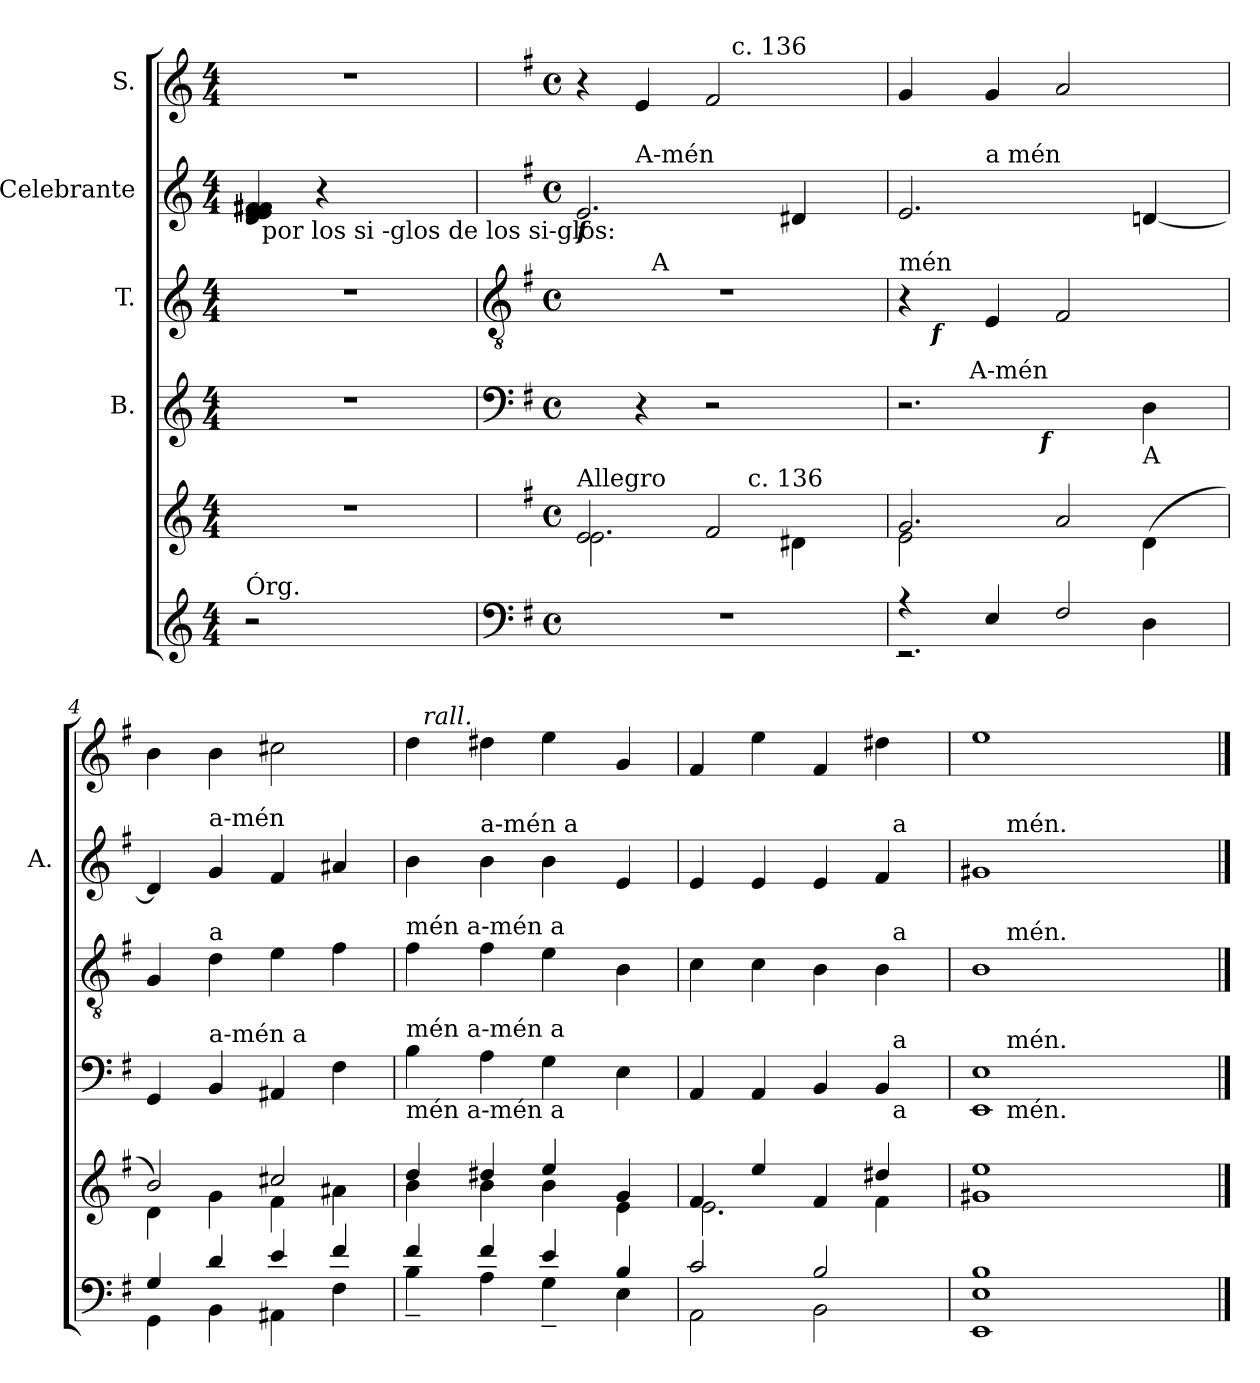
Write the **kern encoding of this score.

**kern	**kern	**kern	**kern	**kern	**kern
*part5	*part5	*part4	*part3	*part2	*part1
*staff6	*staff5	*staff4	*staff3	*staff2	*staff1
*	*	*I"B.	*I"T.	*I"Celebrante	*I"S.
*	*	*	*	*I'A.	*
*clefG2	*clefG2	*clefG2	*clefG2	*clefG2	*clefG2
*k[]	*k[]	*k[]	*k[]	*k[]	*k[]
*C:	*C:	*C:	*C:	*C:	*C:
*M4/4	*M4/4	*M4/4	*M4/4	*M4/4	*M4/4
=1	=1	=1	=1	=1	=1
!LO:TX:a:t=Órg.	!	!	!	!	!
!	!	!	!	!LO:N:n=1:head=solid	!
!	!	!	!	!LO:N:n=2:head=solid	!
!	!	!	!	!LO:N:n=3:head=solid	!
!	!	!	!	!LO:N:n=4:head=solid	!
!	!	!	!	!LO:N:n=5:head=solid	!
!	!	!	!	!LO:N:n=6:head=solid	!
!	!	!	!	!LO:N:n=7:head=solid	!
!	!	!	!	!LO:N:n=8:head=solid	!
*	*	*	*	*^	*
2r	1r	1r	1r	4d/ 4e/ 4e/ 4f#/ 4f#/ 4f#/ 4f#X/ 4f#/	32ryy	1r
!	!	!	!	!	!LO:TX:b:t=por los si -glos de los si-glos&colon;	!
.	.	.	.	.	2ryy	.
.	.	.	.	4r	.	.
2ryy	.	.	.	2ryy	.	.
.	.	.	.	.	4...ryy	.
!!LO:PB:g=z
=2	=2	=2	=2	=2	=2	=2
*clefF4	*	*clefF4	*clefGv2	*	*	*
*k[f#]	*k[f#]	*k[f#]	*k[f#]	*k[f#]	*	*k[f#]
*G:	*G:	*G:	*G:	*G:	*	*G:
*M4/4	*M4/4	*M4/4	*M4/4	*M4/4	*	*M4/4
*met(c)	*met(c)	*met(c)	*met(c)	*met(c)	*	*met(c)
*	*^	*	*	*	*	*
!	!	!	!	!	!	!	!LO:TX:a:t=Allegro
!	!	!	!	!	!	!	!LO:TX:b:Bi:t=f
!	!	!	!	!	!LO:TX:b:Bi:t=f	!	!
!	!LO:TX:a:t=Allegro	!	!	!	!	!	!
*	*	*^	*	*^	*	*	*^
1r	2e/	2.e\	2ryy	4ryy	1r	4ryy	2.e/	4ryy	4r	2ryy
!	!	!	!	!	!	!	!	!LO:TX:a:t=A-mén	!	!
.	.	.	.	4r	.	32ryy	.	2.ryy	4e/	.
!	!	!	!	!	!	!LO:TX:a:t=A	!	!	!	!
.	.	.	.	.	.	2ryy	.	.	.	.
.	2f#/	.	16.ryy	2r	.	.	.	.	2f#/	16ryy
!	!	!	!	!	!	!	!	!	!	!LO:TX:a:t=c. 136
.	.	.	.	.	.	.	.	.	.	4..ryy
!	!	!	!LO:TX:a:t=c. 136	!	!	!	!	!	!	!
.	.	.	4ryy	.	.	.	.	.	.	.
.	.	4d#X\	.	.	.	.	4d#X/	.	.	.
.	.	.	.	.	.	8..ryy	.	.	.	.
.	.	.	8ryy	.	.	.	.	.	.	.
.	.	.	32ryy	.	.	.	.	.	.	.
=3	=3	=3	=3	=3	=3	=3	=3	=3	=3	=3
*^	*	*	*	*	*	*	*	*	*	*
!	!	!	!	!	!	!LO:TX:a:t=mén	!	!	!	!	!
*	*	*	*	*	*^	*	*	*	*	*	*
*	*	*	*v	*v	*	*^	*	*	*	*	*v	*v
4rG	2.rEE	2.g/	2e\	2.r	8..ryy	4...ryy	4r	16.ryy	2.e/	4ryy	4g/
!	!	!	!	!	!	!	!	!LO:TX:b:Bi:t=f	!	!	!
.	.	.	.	.	.	.	.	2ryy	.	.	.
!	!	!	!	!	!LO:TX:a:t=A-mén	!	!	!	!	!	!
.	.	.	.	.	2ryy	.	.	.	.	.	.
!	!	!	!	!	!	!	!	!	!	!LO:TX:a:t=a mén	!
4E/	.	.	.	.	.	.	4E/	.	.	2.ryy	4g/
!	!	!	!	!	!	!LO:TX:b:Bi:t=f	!	!	!	!	!
.	.	.	.	.	.	2ryy	.	.	.	.	.
2F#/	.	.	2a/	.	.	.	2F#/	.	.	.	2a/
.	.	.	.	.	.	.	.	4ryy	.	.	.
.	.	.	.	.	4ryy	.	.	.	.	.	.
!	!	!	!	!LO:TX:b:t=A	!	!	!	!	!	!	!
.	4D\	(<4d\	.	4D\	.	.	.	.	[<4dn/	.	.
.	.	.	.	.	.	.	.	8ryy	.	.	.
.	.	.	.	.	32ryy	32ryy	.	32ryy	.	.	.
=4	=4	=4	=4	=4	=4	=4	=4	=4	=4	=4	=4
!	!	!	!	!LO:TX:b:t=mén a-mén a	!	!	!	!	!	!	!
*	*	*	*	*v	*v	*v	*	*	*v	*v	*
*	*	*	*	*	*v	*v	*	*
4G/	4GG\	2b/	4d\)	4GG/	4G/	4d/]	4b\
!	!	!	!	!	!	!LO:TX:a:t=a-mén	!
!	!	!	!	!	!LO:TX:a:t=a	!	!
!	!	!	!	!LO:TX:a:t=a-mén a	!	!	!
4d/	4BB\	.	4g\	4BB/	4d\	4g/	4b\
4e/	4AA#X\	2cc#X/	4f#\	4AA#X/	4e\	4f#/	2cc#X\
4f#/	4F#\	.	4a#X\	4F#\	4f#\	4a#X/	.
=5	=5	=5	=5	=5	=5	=5	=5
!	!	!	!	!	!LO:TX:a:t=mén a-mén a	!	!
!	!	!	!	!LO:TX:b:t=mén a-mén a	!	!	!
!	!	!	!	!LO:TX:a:t=mén a-mén a	!	!	!
*	*	*	*	*	*	*	*^
4f#/	4B~<\	4dd/	4b\	4B\	4f#\	4b\	4dd\	32ryy
!	!	!	!	!	!	!	!	!LO:TX:a:i:t=rall.
.	.	.	.	.	.	.	.	2ryy
!	!	!	!	!	!	!LO:TX:a:t=a-mén a	!	!
4f#/	4A\	4dd#X/	4b\	4A\	4f#\	4b\	4dd#X\	.
4e/	4G~<\	4ee/	4b\	4G\	4e\	4b\	4ee\	.
.	.	.	.	.	.	.	.	4...ryy
4B/	4E\	4g/	4e\	4E\	4B\	4e/	4g/	.
=6	=6	=6	=6	=6	=6	=6	=6	=6
!	!	!	!	!	!	!LO:TX:a:t=mén a-mén	!	!
!	!	!	!	!	!LO:TX:a:t=mén a-mén	!	!	!
!	!	!	!	!LO:TX:b:t=mén a-mén	!	!	!	!
!	!	!	!	!LO:TX:a:t=mén a-mén	!	!	!	!
*	*	*	*	*^	*^	*^	*v	*v
2c/	2AA\	4f#/	2.e\	4AA/	2ryy	4c\	2ryy	4e/	2ryy	4f#/
.	.	4ee/	.	4AA/	.	4c\	.	4e/	.	4ee\
2B/	2BB\	4f#/	.	4BB/	4ryy	4B\	4ryy	4e/	4ryy	4f#/
.	.	4dd#X/	4f#\	4BB/	32ryy	4B\	32ryy	4f#/	32ryy	4dd#X\
!	!	!	!	!	!	!	!	!	!LO:TX:a:t=a	!
!	!	!	!	!	!	!	!LO:TX:a:t=a	!	!	!
!	!	!	!	!	!LO:TX:b:t=a	!	!	!	!	!
!	!	!	!	!	!LO:TX:a:t=a	!	!	!	!	!
.	.	.	.	.	8..ryy	.	8..ryy	.	8..ryy	.
*v	*v	*	*	*	*	*	*	*	*	*
*	*v	*v	*	*	*	*	*	*	*
=7	=7	=7	=7	=7	=7	=7	=7	=7
1EE 1E 1B	1g#X 1ee	1EE 1E	16.ryy	1B	16.ryy	1g#X	16.ryy	1ee
!	!	!	!	!	!	!	!LO:TX:a:t=mén.	!
!	!	!	!	!	!LO:TX:a:t=mén.	!	!	!
!	!	!	!LO:TX:b:t=mén.	!	!	!	!	!
!	!	!	!LO:TX:a:t=mén.	!	!	!	!	!
.	.	.	2ryy	.	2ryy	.	2ryy	.
.	.	.	4ryy	.	4ryy	.	4ryy	.
.	.	.	8ryy	.	8ryy	.	8ryy	.
.	.	.	32ryy	.	32ryy	.	32ryy	.
*	*	*v	*v	*	*	*v	*v	*
*	*	*	*v	*v	*	*
==	==	==	==	==	==
*-	*-	*-	*-	*-	*-
